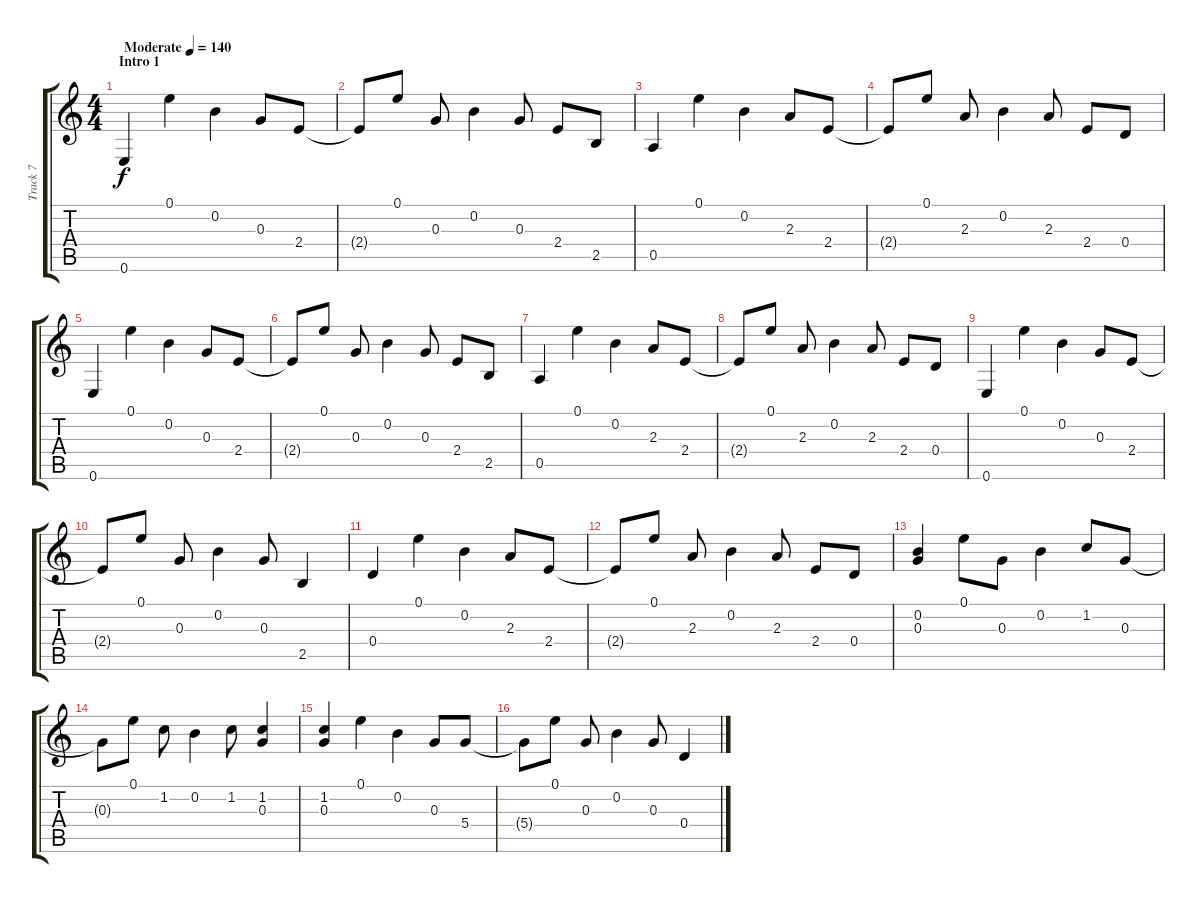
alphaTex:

\track ("Track 7" "Track 7") {instrument acousticguitarsteel}
\staff {score tabs}
\tuning (E4 B3 G3 D3 A2 E2) {hide}
\ts (4 4)
\section ("" "Intro 1")
\tempo (140 "Moderate")
\clef g2
\ks c
0.6.4{dy f instrument acousticguitarsteel} 0.1.4 0.2.4 0.3.8 2.4.8 |
2.4{t}.8 0.1.8 0.3.8 0.2.4 0.3.8 2.4.8 2.5.8 |
0.5.4 0.1.4 0.2.4 2.3.8 2.4.8 |
2.4{t}.8 0.1.8 2.3.8 0.2.4 2.3.8 2.4.8 0.4.8 |
0.6.4 0.1.4 0.2.4 0.3.8 2.4.8 |
2.4{t}.8 0.1.8 0.3.8 0.2.4 0.3.8 2.4.8 2.5.8 |
0.5.4 0.1.4 0.2.4 2.3.8 2.4.8 |
2.4{t}.8 0.1.8 2.3.8 0.2.4 2.3.8 2.4.8 0.4.8 |
0.6.4 0.1.4 0.2.4 0.3.8 2.4.8 |
2.4{t}.8 0.1.8 0.3.8 0.2.4 0.3.8 2.5.4 |
0.4.4 0.1.4 0.2.4 2.3.8 2.4.8 |
2.4{t}.8 0.1.8 2.3.8 0.2.4 2.3.8 2.4.8 0.4.8 |
(0.2 0.3).4 0.1.8 0.3.8 0.2.4 1.2.8 0.3.8 |
0.3{t}.8 0.1.8 1.2.8 0.2.4 1.2.8 (1.2 0.3).4 |
(1.2 0.3).4 0.1.4 0.2.4 0.3.8 5.4.8 |
5.4{t}.8 0.1.8 0.3.8 0.2.4 0.3.8 0.4.4
